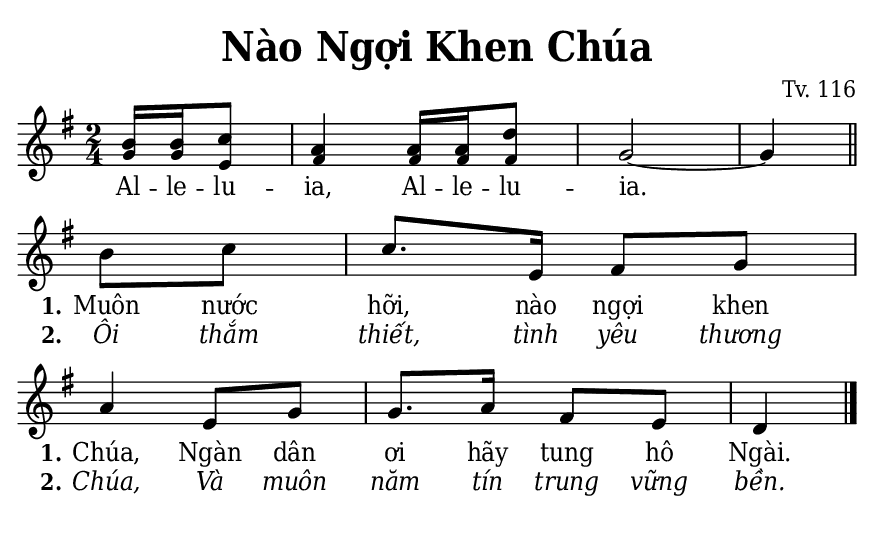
% Cài đặt chung\
\version "2.22.1"
\include "english.ly"

\header {
  title = \markup { \fontsize #1 "Nào Ngợi Khen Chúa" }
  composer = "Tv. 116"
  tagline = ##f
}

% Nhạc phiên khúc
nhacPhienKhucSop = \relative c'' {
  \partial 4 b16 b c8 |
  a4 a16 a d8 |
  g,2 ~ |
  g4 \bar "||" \break
  
  b8 c |
  c8. e,16 fs8 g |
  a4 e8 g |
  g8. a16 fs8 e |
  d4 \bar "|."
}

nhacPhienKhucAlto = \relative c'' {
  g16 g e8 |
  fs4 fs16 fs fs8 |
  g2 ~ |
  g4
}

% Lời phiên khúc
loiPhienKhucSop = \lyrics {
  %\set stanza = "ĐK:"
  Al -- le -- lu -- ia,
  Al -- le -- lu -- ia.
  <<
    {
      \set stanza = "1."
      Muôn nước hỡi, nào ngợi khen Chúa,
      Ngàn dân ơi hãy tung hô Ngài.
    }
    \new Lyrics {
	    \set associatedVoice = "beSop"
	    \set stanza = "2."
      \override Lyrics.LyricText.font-shape = #'italic
	    Ôi thắm thiết, tình yêu thương Chúa,
	    Và muôn năm tín trung vững bền.
    }
  >>
}

% Dàn trang
\paper {
  #(set-paper-size "a5")
  top-margin = 3\mm
  bottom-margin = 3\mm
  left-margin = 3\mm
  right-margin = 3\mm
  indent = #0
  #(define fonts
	 (make-pango-font-tree "Deja Vu Serif Condensed"
	 		       "Deja Vu Serif Condensed"
			       "Deja Vu Serif Condensed"
			       (/ 20 20)))
  print-page-number = ##f
  system-system-spacing = #'((basic-distance . 0.1) (padding . 2))
}

TongNhip = {
  \key g \major \time 2/4
  \set Timing.beamExceptions = #'()
  \set Timing.baseMoment = #(ly:make-moment 1/4)
}

% mã nguồn cho những chức năng chưa hỗ trợ trong phiên bản lilypond hiện tại
% cung cấp bởi cộng đồng lilypond khi gửi email đến lilypond-user@gnu.org
% Đổi kích thước nốt cho bè phụ
notBePhu =
#(define-music-function (font-size music) (number? ly:music?)
   (for-some-music
     (lambda (m)
       (if (music-is-of-type? m 'rhythmic-event)
           (begin
             (set! (ly:music-property m 'tweaks)
                   (cons `(font-size . ,font-size)
                         (ly:music-property m 'tweaks)))
             #t)
           #f))
     music)
   music)

% in số phiên khúc trên mỗi dòng
#(define (add-grob-definition grob-name grob-entry)
    (set! all-grob-descriptions
          (cons ((@@ (lily) completize-grob-entry)
                 (cons grob-name grob-entry))
                all-grob-descriptions)))

#(add-grob-definition
   'StanzaNumberSpanner
   `((direction . ,LEFT)
     (font-series . bold)
     (padding . 1)
     (side-axis . ,X)
     (stencil . ,ly:text-interface::print)
     (X-offset . ,ly:side-position-interface::x-aligned-side)
     (Y-extent . ,grob::always-Y-extent-from-stencil)
     (meta . ((class . Spanner)
              (interfaces . (font-interface
                             side-position-interface
                             stanza-number-interface
                             text-interface))))))

\layout {
   \context {
     \Global
     \grobdescriptions #all-grob-descriptions
   }
   \context {
     \Score
     \remove Stanza_number_align_engraver
     \consists
       #(lambda (context)
          (let ((texts '())
                (syllables '()))
            (make-engraver
             (acknowledgers
              ((stanza-number-interface engraver grob source-engraver)
                 (set! texts (cons grob texts)))
              ((lyric-syllable-interface engraver grob source-engraver)
                 (set! syllables (cons grob syllables))))
             ((stop-translation-timestep engraver)
                (for-each
                 (lambda (text)
                   (for-each
                    (lambda (syllable)
                      (ly:pointer-group-interface::add-grob text
'side-support-elements syllable))
                    syllables))
                 texts)
                (set! syllables '())))))
   }
   \context {
     \Lyrics
     \remove Stanza_number_engraver
     \consists
       #(lambda (context)
          (let ((text #f)
                (last-stanza #f))
            (make-engraver
             ((process-music engraver)
                (let ((stanza (ly:context-property context 'stanza #f)))
                  (if (and stanza (not (equal? stanza last-stanza)))
                      (let ((column (ly:context-property context
'currentCommandColumn)))
                        (set! last-stanza stanza)
                        (if text
                            (ly:spanner-set-bound! text RIGHT column))

                        (set! text (ly:engraver-make-grob engraver
'StanzaNumberSpanner '()))
                        (ly:grob-set-property! text 'text stanza)
                        (ly:spanner-set-bound! text LEFT column)))))
             ((finalize engraver)
                (if text
                    (let ((column (ly:context-property context
'currentCommandColumn)))
                      (ly:spanner-set-bound! text RIGHT column)))))))
     \override StanzaNumberSpanner.horizon-padding = 10000
   }
}
% kết thúc mã nguồn

\score {
  \new ChoirStaff <<
    \new Staff \with {
        \consists "Merge_rests_engraver"
        printPartCombineTexts = ##f
      }
      <<
      \new Voice \TongNhip \partCombine 
        \nhacPhienKhucSop
        \notBePhu -1 { \nhacPhienKhucAlto }
      \new NullVoice = beSop \nhacPhienKhucSop
      \new Lyrics \lyricsto beSop \loiPhienKhucSop
      >>
  >>
  \layout {
    \override Lyrics.LyricSpace.minimum-distance = #3
    \override LyricHyphen.minimum-distance = #2
    \override Score.BarNumber.break-visibility = ##(#f #f #f)
    \override Score.SpacingSpanner.uniform-stretching = ##t
  } 
}
